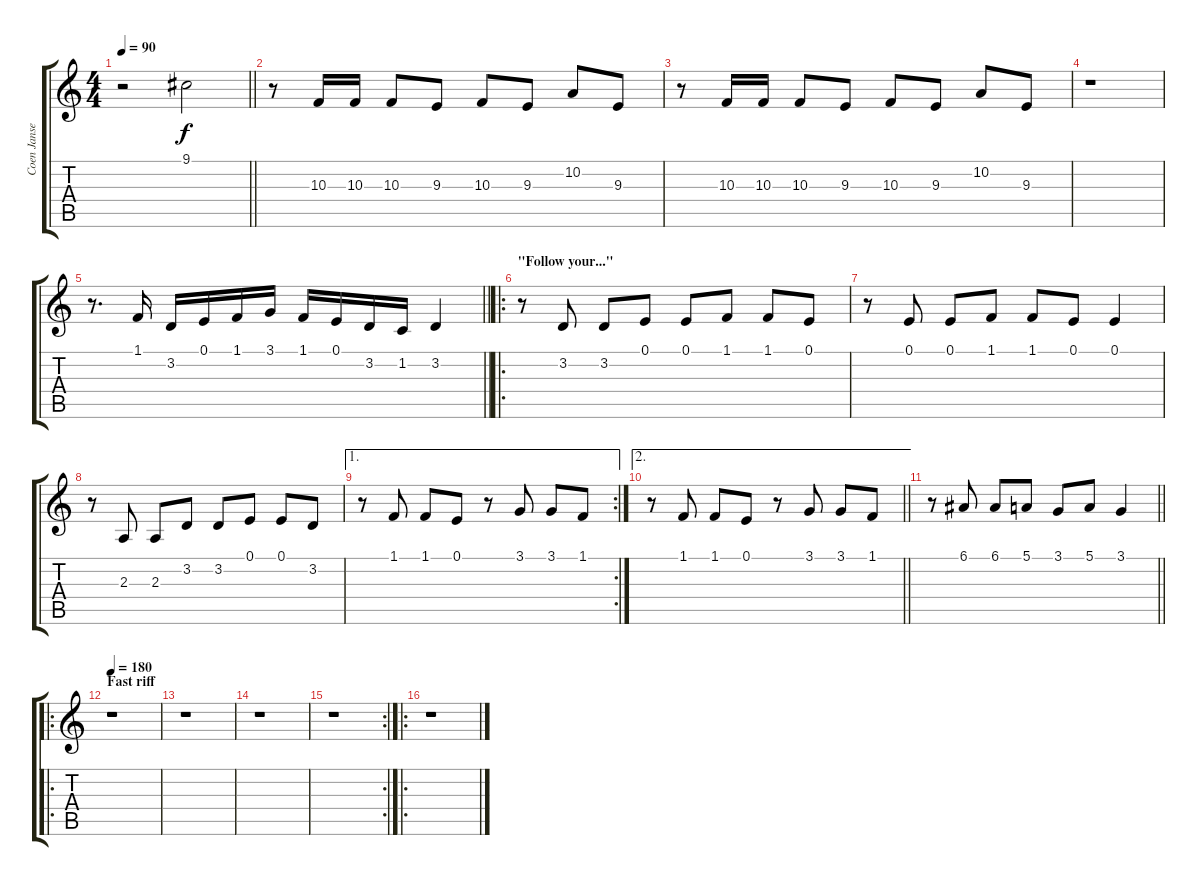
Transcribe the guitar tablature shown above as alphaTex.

\track ("Coen Jansen" "Coen Janse") {instrument synthstrings2}
\staff {score tabs}
\tuning (E4 B3 G3 D3 A2 E2) {hide}
\ts (4 4)
\tempo 90
\clef g2
\barLineRight lightlight
\ks c
r.2{dy f} 9.1.2 |
r.8 10.3.16 10.3.16 10.3.8 9.3.8 10.3.8 9.3.8 10.2.8 9.3.8 |
r.8 10.3.16 10.3.16 10.3.8 9.3.8 10.3.8 9.3.8 10.2.8 9.3.8 |
r.1 |
\barLineRight lightlight
r.8{d} 1.1.16 3.2.16 0.1.16 1.1.16 3.1.16 1.1.16 0.1.16 3.2.16 1.2.16 3.2.4 |
\ro
\section ("" "\"Follow your...\"")
r.8 3.2.8 3.2.8 0.1.8 0.1.8 1.1.8 1.1.8 0.1.8 |
r.8 0.1.8 0.1.8 1.1.8 1.1.8 0.1.8 0.1.4 |
r.8 2.3.8 2.3.8 3.2.8 3.2.8 0.1.8 0.1.8 3.2.8 |
\ae 1
\rc 2
r.8 1.1.8 1.1.8 0.1.8 r.8 3.1.8 3.1.8 1.1.8 |
\ae 2
\barLineRight lightlight
r.8 1.1.8 1.1.8 0.1.8 r.8 3.1.8 3.1.8 1.1.8 |
\barLineRight lightlight
r.8 6.1.8 6.1.8 5.1.8 3.1.8 5.1.8 3.1.4 |
\ro
\section ("" "Fast riff")
\tempo 180
r.1 |
r.1 |
r.1 |
\rc 2
r.1 |
\ro
r.1
